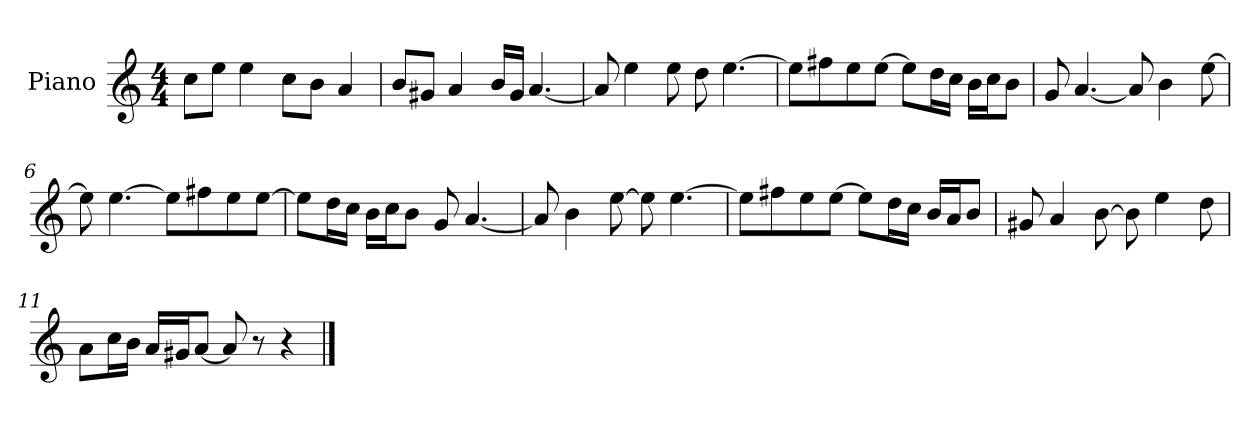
**kern
*part1
*staff1
*I"Piano
*I'P-no
*clefG2
*k[]
*M4/4
*MM90
=1
8cc\L
8ee\J
4ee\
8cc\L
8b\J
4a/
=2
8b/L
8g#X/J
4a/
16b/LL
16g#/JJ
[4.a/
=3
8a/]
4ee\
8ee\
8dd\
[4.ee\
=4
8ee\L]
8ff#X\
8ee\
[8ee\J
8ee\L]
16dd\L
16cc\JJ
16b\LL
16cc\J
8b\J
=5
8g/
[4.a/
8a/]
4b\
[8ee\
!!LO:LB:g=z
=6
8ee\]
[4.ee\
8ee\L]
8ff#X\
8ee\
[8ee\J
=7
8ee\L]
16dd\L
16cc\JJ
16b\LL
16cc\J
8b\J
8g/
[4.a/
=8
8a/]
4b\
[8ee\
8ee\]
[4.ee\
=9
8ee\L]
8ff#X\
8ee\
[8ee\J
8ee\L]
16dd\L
16cc\JJ
16b/LL
16a/J
8b/J
=10
8g#X/
4a/
[8b\
8b\]
4ee\
8dd\
!!LO:LB:g=z
=11
8a\L
16cc\L
16b\JJ
16a/LL
16g#X/J
[8a/J
8a/]
8r
4r
==
*-
